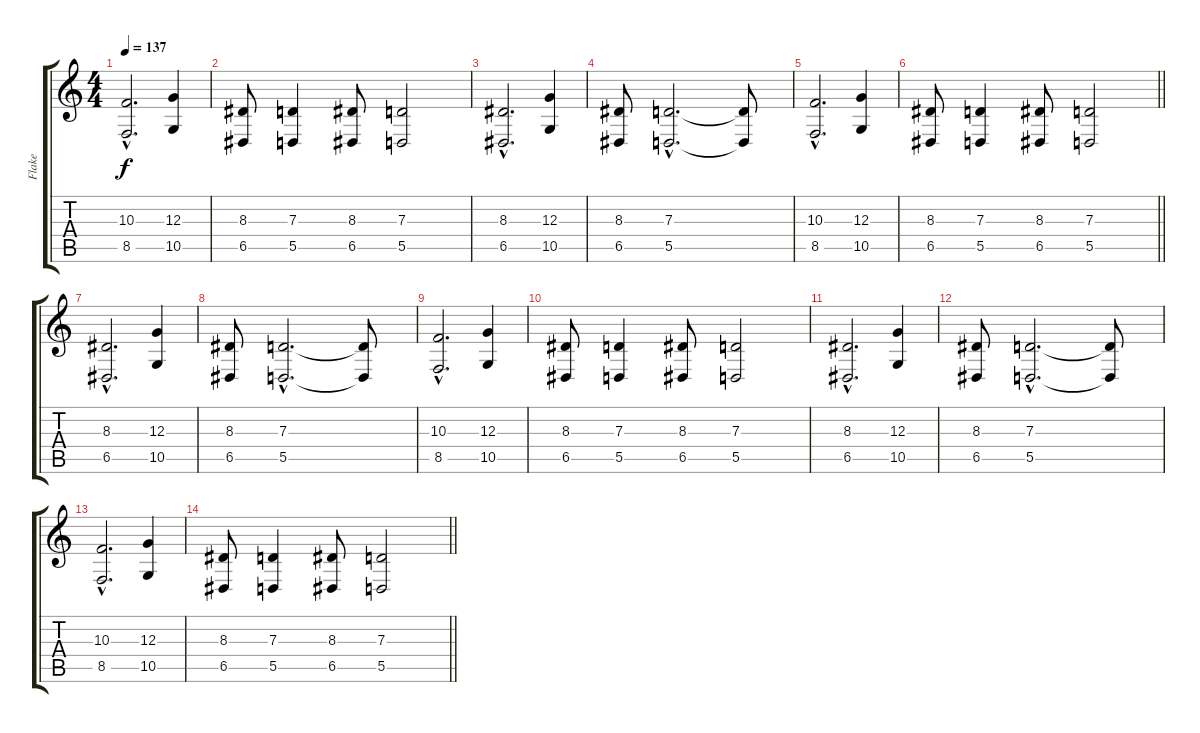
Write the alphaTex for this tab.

\track ("Flake" "Flake") {instrument choiraahs}
\staff {score tabs}
\tuning (E4 B3 G3 D3 A2 D2) {hide}
\ts (4 4)
\tempo 137
\clef g2
\ks c
(10.3{hac} 8.5{hac}).2{d dy f} (12.3 10.5).4 |
(8.3 6.5).8 (7.3 5.5).4 (8.3 6.5).8 (7.3 5.5).2 |
(8.3{hac} 6.5{hac}).2{d} (12.3 10.5).4 |
(8.3 6.5).8 (7.3{hac} 5.5{hac}).2{d} (7.3{t} 5.5{t}).8 |
(10.3{hac} 8.5{hac}).2{d} (12.3 10.5).4 |
\barLineRight lightlight
(8.3 6.5).8 (7.3 5.5).4 (8.3 6.5).8 (7.3 5.5).2 |
(8.3{hac} 6.5{hac}).2{d} (12.3 10.5).4 |
(8.3 6.5).8 (7.3{hac} 5.5{hac}).2{d} (7.3{t} 5.5{t}).8 |
(10.3{hac} 8.5{hac}).2{d} (12.3 10.5).4 |
(8.3 6.5).8 (7.3 5.5).4 (8.3 6.5).8 (7.3 5.5).2 |
(8.3{hac} 6.5{hac}).2{d} (12.3 10.5).4 |
(8.3 6.5).8 (7.3{hac} 5.5{hac}).2{d} (7.3{t} 5.5{t}).8 |
(10.3{hac} 8.5{hac}).2{d} (12.3 10.5).4 |
\barLineRight lightlight
(8.3 6.5).8 (7.3 5.5).4 (8.3 6.5).8 (7.3 5.5).2
